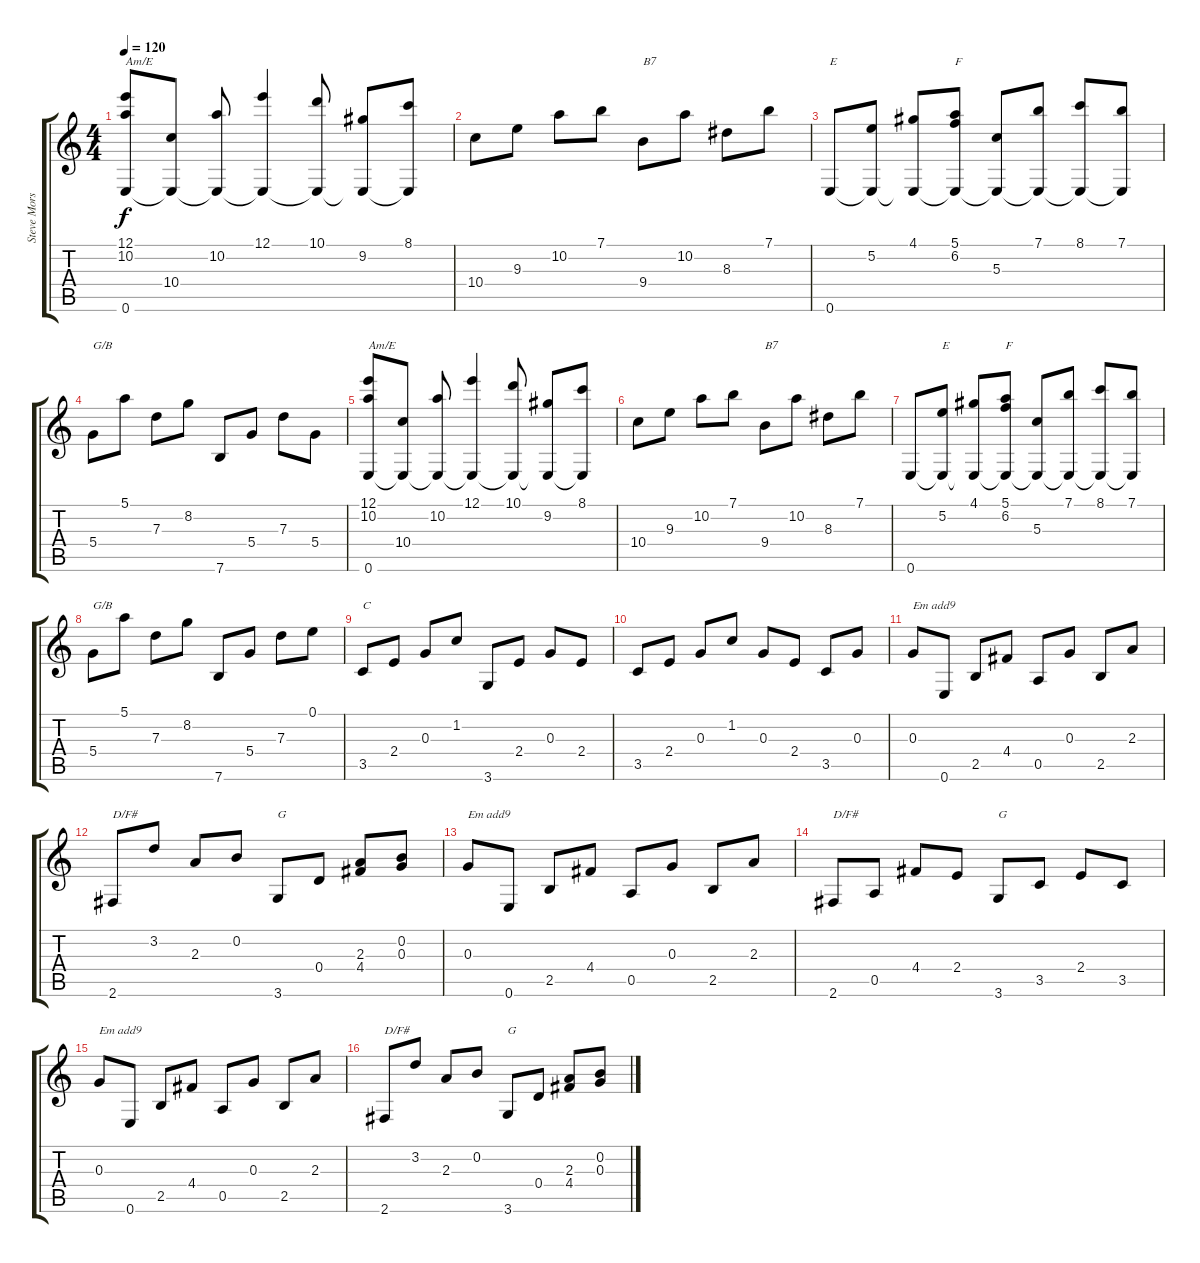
\track ("Steve Morse" "Steve Mors") {instrument acousticguitarsteel}
\staff {score tabs}
\tuning (E4 B3 G3 D3 A2 E2) {hide}
\ts (4 4)
\tempo 120
\clef g2
\ks c
(12.1 10.2 0.6).8{txt "Am/E" dy f} (10.4 0.6{t}).8 (10.2 0.6{t}).8 (12.1 0.6{t}).4 (10.1 0.6{t}).8 (9.2 0.6{t}).8 (8.1 0.6{t}).8 |
10.4.8 9.3.8 10.2.8 7.1.8 9.4.8{txt "B7"} 10.2.8 8.3.8 7.1.8 |
0.6.8{txt "E"} (5.2 0.6{t}).8 (4.1 0.6{t}).8 (5.1 6.2 0.6{t}).8{txt "F"} (5.3 0.6{t}).8 (7.1 0.6{t}).8 (8.1 0.6{t}).8 (7.1 0.6{t}).8 |
5.4.8{txt "G/B"} 5.1.8 7.3.8 8.2.8 7.6.8 5.4.8 7.3.8 5.4.8 |
(12.1 10.2 0.6).8{txt "Am/E"} (10.4 0.6{t}).8 (10.2 0.6{t}).8 (12.1 0.6{t}).4 (10.1 0.6{t}).8 (9.2 0.6{t}).8 (8.1 0.6{t}).8 |
10.4.8 9.3.8 10.2.8 7.1.8 9.4.8{txt "B7"} 10.2.8 8.3.8 7.1.8 |
0.6.8 (5.2 0.6{t}).8{txt "E"} (4.1 0.6{t}).8 (5.1 6.2 0.6{t}).8{txt "F"} (5.3 0.6{t}).8 (7.1 0.6{t}).8 (8.1 0.6{t}).8 (7.1 0.6{t}).8 |
5.4.8{txt "G/B"} 5.1.8 7.3.8 8.2.8 7.6.8 5.4.8 7.3.8 0.1.8 |
3.5.8{txt "C"} 2.4.8 0.3.8 1.2.8 3.6.8 2.4.8 0.3.8 2.4.8 |
3.5.8 2.4.8 0.3.8 1.2.8 0.3.8 2.4.8 3.5.8 0.3.8 |
0.3.8{txt "Em add9"} 0.6.8 2.5.8 4.4.8 0.5.8 0.3.8 2.5.8 2.3.8 |
2.6.8{txt "D/F#"} 3.2.8 2.3.8 0.2.8 3.6.8{txt "G"} 0.4.8 (2.3 4.4).8 (0.2 0.3).8 |
0.3.8{txt "Em add9"} 0.6.8 2.5.8 4.4.8 0.5.8 0.3.8 2.5.8 2.3.8 |
2.6.8{txt "D/F#"} 0.5.8 4.4.8 2.4.8 3.6.8{txt "G"} 3.5.8 2.4.8 3.5.8 |
0.3.8{txt "Em add9"} 0.6.8 2.5.8 4.4.8 0.5.8 0.3.8 2.5.8 2.3.8 |
2.6.8{txt "D/F#"} 3.2.8 2.3.8 0.2.8 3.6.8{txt "G"} 0.4.8 (2.3 4.4).8 (0.2 0.3).8
